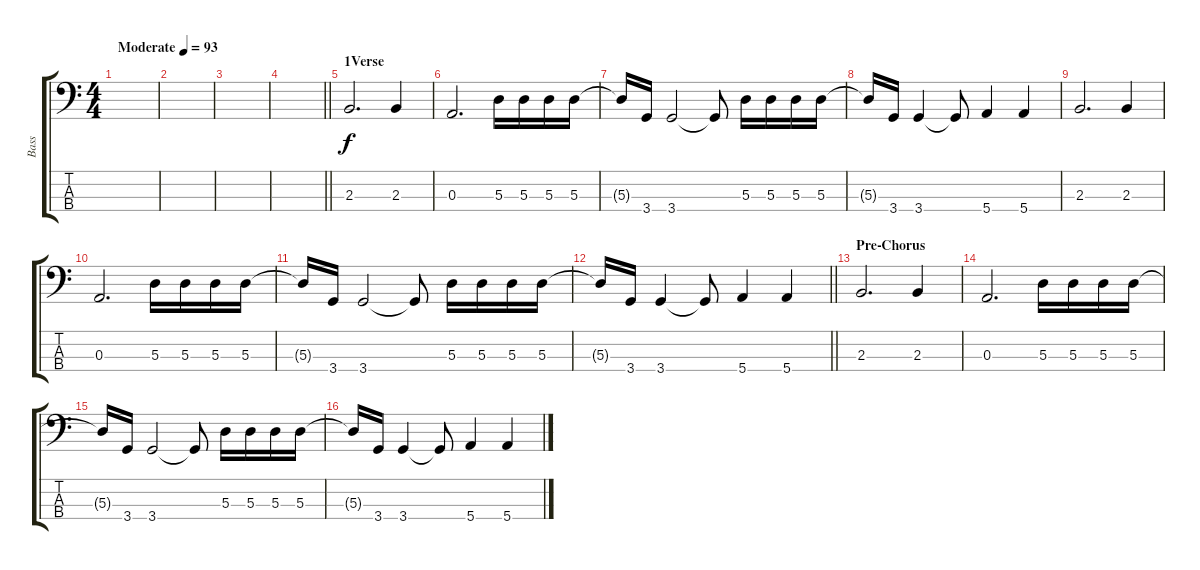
\track ("Bass" "Bass") {instrument electricbassfinger}
\staff {score tabs}
\tuning (G2 D2 A1 E1) {hide}
\ts (4 4)
\tempo (93 "Moderate")
\clef f4
\ks c
|
|
|
\barLineRight lightlight
|
\section ("" "1Verse")
2.3.2{d} 2.3.4 |
0.3.2{d} 5.3.16 5.3.16 5.3.16 5.3.16 |
5.3{t}.16 3.4.16 3.4.2 3.4{t}.8 5.3.16 5.3.16 5.3.16 5.3.16 |
5.3{t}.16 3.4.16 3.4.4 3.4{t}.8 5.4.4 5.4.4 |
2.3.2{d} 2.3.4 |
0.3.2{d} 5.3.16 5.3.16 5.3.16 5.3.16 |
5.3{t}.16 3.4.16 3.4.2 3.4{t}.8 5.3.16 5.3.16 5.3.16 5.3.16 |
\barLineRight lightlight
5.3{t}.16 3.4.16 3.4.4 3.4{t}.8 5.4.4 5.4.4 |
\section ("" "Pre-Chorus")
2.3.2{d} 2.3.4 |
0.3.2{d} 5.3.16 5.3.16 5.3.16 5.3.16 |
5.3{t}.16 3.4.16 3.4.2 3.4{t}.8 5.3.16 5.3.16 5.3.16 5.3.16 |
5.3{t}.16 3.4.16 3.4.4 3.4{t}.8 5.4.4 5.4.4
